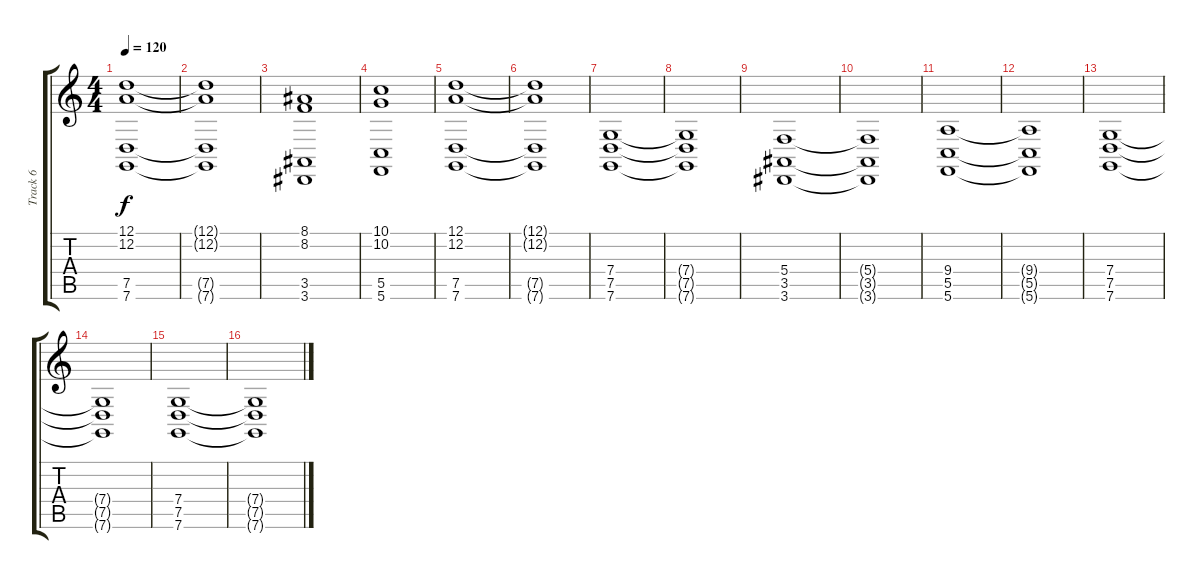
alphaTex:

\track ("Track 6" "Track 6") {instrument stringensemble1}
\staff {score tabs}
\tuning (D4 A3 F3 C3 G2 C2) {hide}
\ts (4 4)
\tempo 120
\clef g2
\ks c
(12.1 12.2 7.5 7.6).1{dy f} |
(12.1{t} 12.2{t} 7.5{t} 7.6{t}).1 |
(8.1 8.2 3.5 3.6).1 |
(10.1 10.2 5.5 5.6).1 |
(12.1 12.2 7.5 7.6).1 |
(12.1{t} 12.2{t} 7.5{t} 7.6{t}).1 |
(7.4 7.5 7.6).1 |
(7.4{t} 7.5{t} 7.6{t}).1 |
(5.4 3.5 3.6).1 |
(5.4{t} 3.5{t} 3.6{t}).1 |
(9.4 5.5 5.6).1 |
(9.4{t} 5.5{t} 5.6{t}).1 |
(7.4 7.5 7.6).1 |
(7.4{t} 7.5{t} 7.6{t}).1 |
(7.4 7.5 7.6).1 |
(7.4{t} 7.5{t} 7.6{t}).1
